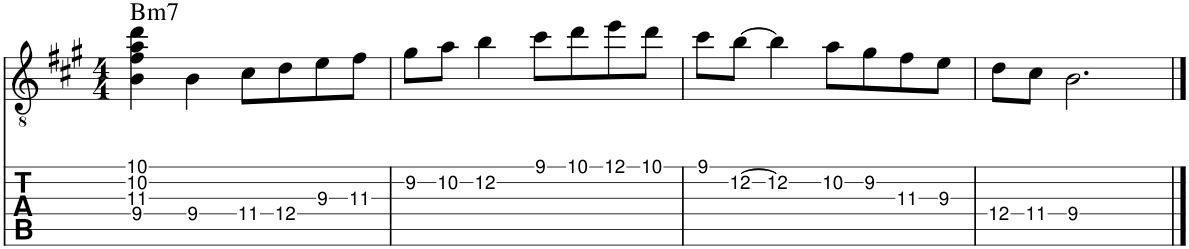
**kern	**kern	**harte
*part1	*part1	*part1
*staff2	*staff1	*
*I"Guitare classique	*	*
*I'Guit.	*	*
*stria6	*	*
*	*clefGv2	*
*k[f#c#g#]	*k[f#c#g#]	*
*M4/4	*M4/4	*
=1	=1	=1
!	!	!LO:H:kt=m7
4B 4f# 4a 4dd	4B\ 4f#\ 4a\ 4dd\	B:min7
4B	4B\	.
8c#L	8c#\L	.
8dJ	8d\	.
8eL	8e\	.
8f#J	8f#\J	.
=2	=2	=2
8g#L	8g#\L	.
8aJ	8a\J	.
4b	4b\	.
8cc#L	8cc#\L	.
8ddJ	8dd\	.
8eeL	8ee\	.
8ddJ	8dd\J	.
=3	=3	=3
8cc#L	8cc#\L	.
[8bJ	[8b\J	.
4b]	4b\]	.
8aL	8a\L	.
8g#J	8g#\	.
8f#L	8f#\	.
8eJ	8e\J	.
=4	=4	=4
8dL	8d\L	.
8c#J	8c#\J	.
2.B	2.B\	.
==	==	==
*-	*-	*-
